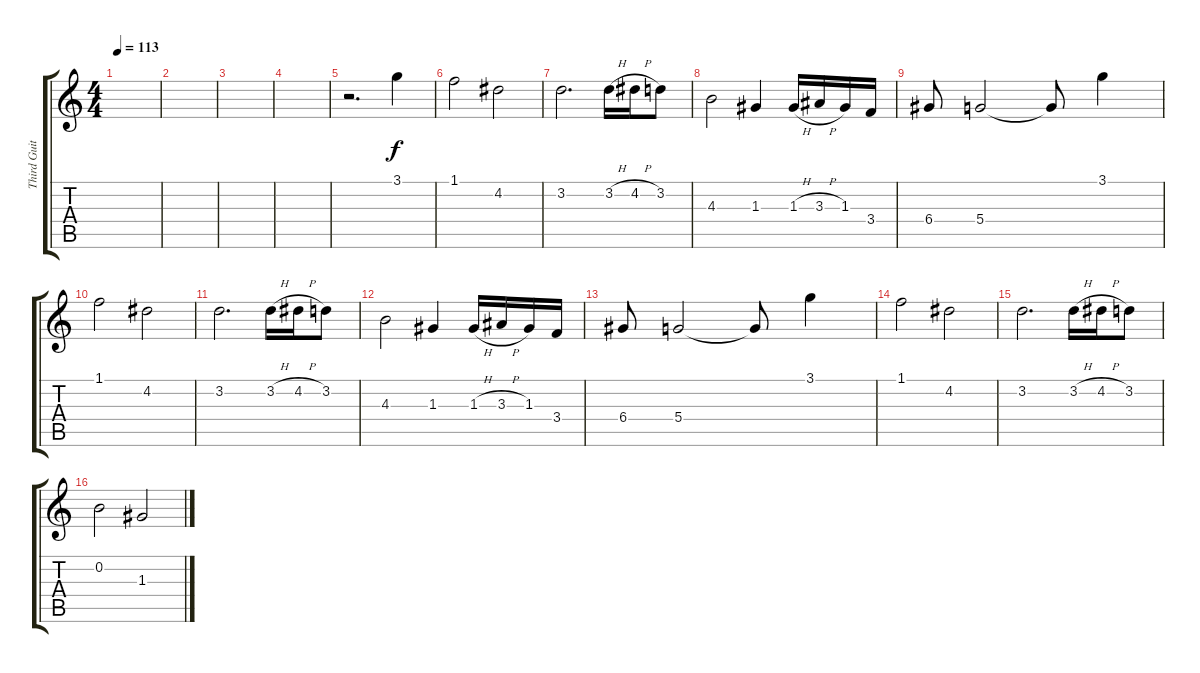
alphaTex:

\track ("Third Guitar" "Third Guit") {instrument electricguitarclean}
\staff {score tabs}
\tuning (E4 B3 G3 D3 A2 E2) {hide}
\ts (4 4)
\tempo 113
\clef g2
\ks c
|
|
|
|
r.2{d} 3.1.4 |
1.1.2 4.2.2 |
3.2.2{d} 3.2{h}.16 4.2{h}.16 3.2.8 |
4.3.2 1.3.4 1.3{h}.16 3.3{h}.16 1.3.16 3.4.16 |
6.4.8 5.4.2 5.4{t}.8 3.1.4 |
1.1.2 4.2.2 |
3.2.2{d} 3.2{h}.16 4.2{h}.16 3.2.8 |
4.3.2 1.3.4 1.3{h}.16 3.3{h}.16 1.3.16 3.4.16 |
6.4.8 5.4.2 5.4{t}.8 3.1.4 |
1.1.2 4.2.2 |
3.2.2{d} 3.2{h}.16 4.2{h}.16 3.2.8 |
0.2.2 1.3.2
